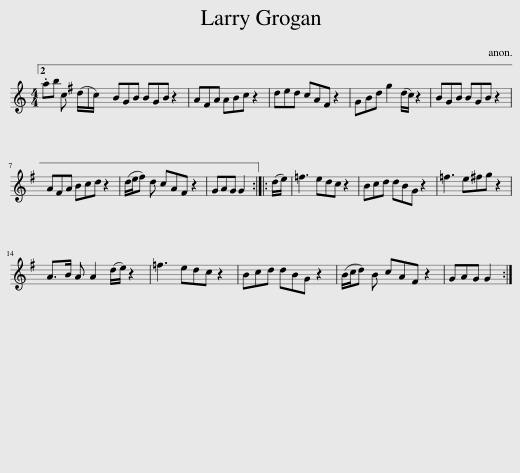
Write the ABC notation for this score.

X:1
L:1/8
M:4/4
I:linebreak $
K:C
V:1 treble
V:1
 .ab c (d/c/) | BGB BGB z2 | A^FA ABc z2 | ded cA^F z2 | GBd g2 (d/c/) z2 | %5
 BGB BGB z2 |$ A^FA Bcd z2 | (d/e/^f) d cA^F z2 | GAG G2 :: (d/e/) | %10
 =f3 edc z2 | Bcd dBG z2 | =f3 e^fg z2 |$ A>B A A2 (d/e/) z2 | =f3 edc z2 | %15
 Bcd dBG z2 | (B/c/d) B cA^F z2 | GAG G2 :| %18
